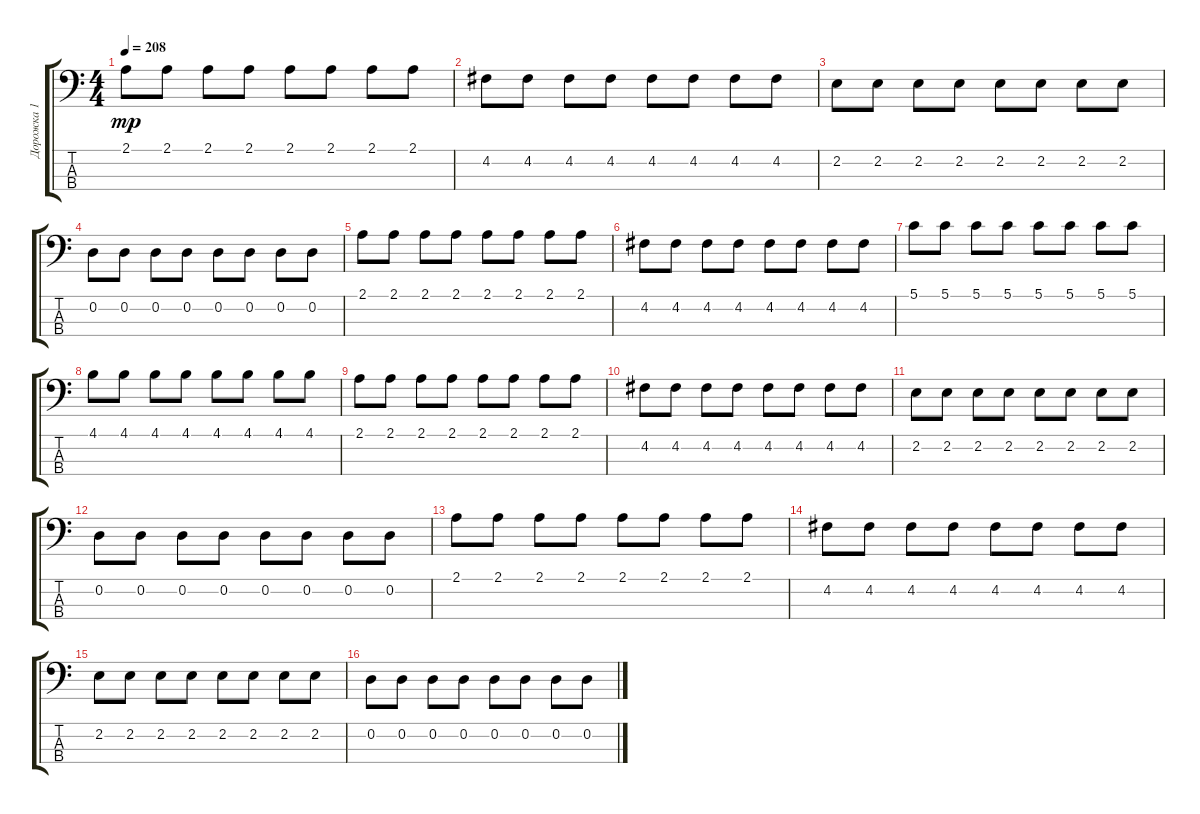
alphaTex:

\track ("Дорожка 1" "Дорожка 1") {instrument electricbassfinger}
\staff {score tabs}
\tuning (G2 D2 A1 E1) {hide}
\ts (4 4)
\tempo 208
\clef f4
\ks c
2.1.8{dy mp} 2.1.8 2.1.8 2.1.8 2.1.8 2.1.8 2.1.8 2.1.8 |
4.2.8 4.2.8 4.2.8 4.2.8 4.2.8 4.2.8 4.2.8 4.2.8 |
2.2.8 2.2.8 2.2.8 2.2.8 2.2.8 2.2.8 2.2.8 2.2.8 |
0.2.8 0.2.8 0.2.8 0.2.8 0.2.8 0.2.8 0.2.8 0.2.8 |
2.1.8 2.1.8 2.1.8 2.1.8 2.1.8 2.1.8 2.1.8 2.1.8 |
4.2.8 4.2.8 4.2.8 4.2.8 4.2.8 4.2.8 4.2.8 4.2.8 |
5.1.8 5.1.8 5.1.8 5.1.8 5.1.8 5.1.8 5.1.8 5.1.8 |
4.1.8 4.1.8 4.1.8 4.1.8 4.1.8 4.1.8 4.1.8 4.1.8 |
2.1.8 2.1.8 2.1.8 2.1.8 2.1.8 2.1.8 2.1.8 2.1.8 |
4.2.8 4.2.8 4.2.8 4.2.8 4.2.8 4.2.8 4.2.8 4.2.8 |
2.2.8 2.2.8 2.2.8 2.2.8 2.2.8 2.2.8 2.2.8 2.2.8 |
0.2.8 0.2.8 0.2.8 0.2.8 0.2.8 0.2.8 0.2.8 0.2.8 |
2.1.8 2.1.8 2.1.8 2.1.8 2.1.8 2.1.8 2.1.8 2.1.8 |
4.2.8 4.2.8 4.2.8 4.2.8 4.2.8 4.2.8 4.2.8 4.2.8 |
2.2.8 2.2.8 2.2.8 2.2.8 2.2.8 2.2.8 2.2.8 2.2.8 |
0.2.8 0.2.8 0.2.8 0.2.8 0.2.8 0.2.8 0.2.8 0.2.8
